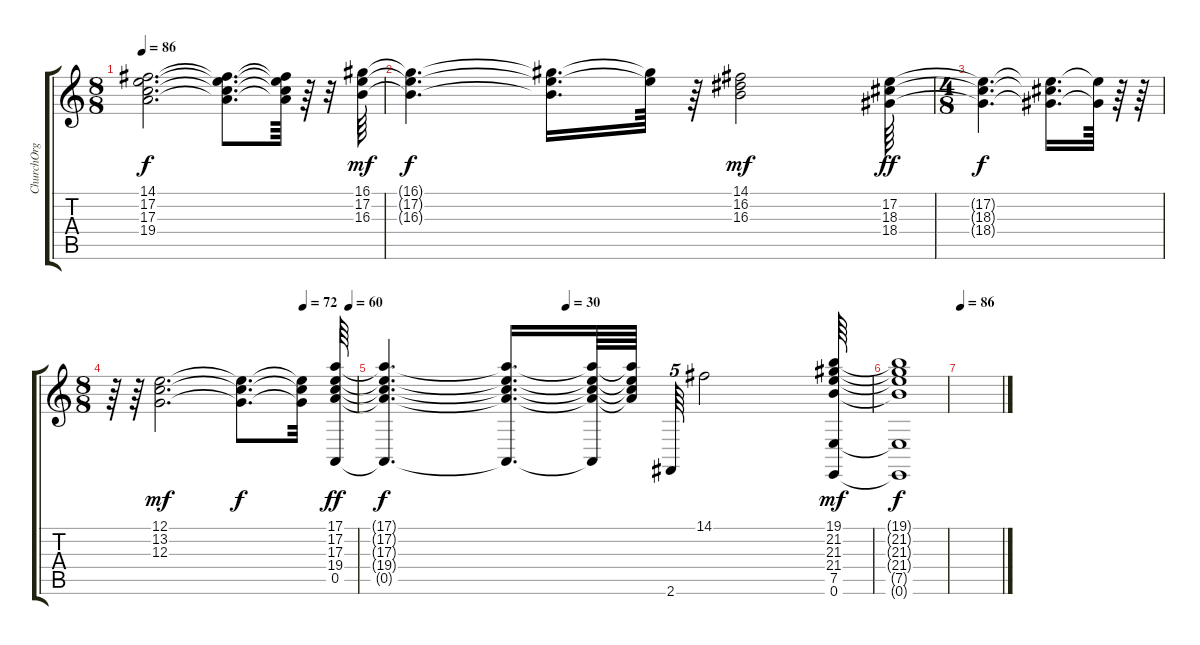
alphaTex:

\track ("ChurchOrg" "ChurchOrg") {instrument churchorgan}
\staff {score tabs}
\tuning (E4 B3 G3 D3 A2 E2) {hide}
\ts (8 8)
\tempo 86
\clef g2
\ks c
(14.1{t} 17.2{t} 17.3{t} 19.4{t}).2{d dy f} (14.1{t} 17.2{t} 17.3{t} 19.4{t}).8{d} (14.1{t} 17.2{t} 17.3{t} 19.4{t}).64 r.64 r.32 (16.1 17.2 16.3).64{dy mf volume 11} |
(16.1{t} 17.2{t} 16.3{t}).4{d dy f} (16.1{t} 17.2{t} 16.3{t}).16{d} (16.1{t} 17.2{t}).64 r.64 (14.1 16.2 16.3).2{dy mf volume 11} (17.2 18.3 18.4).64{dy ff} |
\ts (4 8)
(17.2{t} 18.3{t} 18.4{t}).4{d dy f} (17.2{t} 18.3{t} 18.4{t}).16{d} (17.2{t} 18.4{t}).64 r.64 r.64 |
\ts (8 8)
\tempo (72 0.78125)
\tempo (60 0.96875)
r.64 r.64 (12.1 13.2 12.3).2{d dy mf volume 11} (12.1{t} 13.2{t} 12.3{t}).8{d dy f} (12.1{t} 13.2{t} 12.3{t}).32 (17.1 17.2 17.3 19.4 0.5).64{dy ff volume 11} |
\tempo (30 0.375)
(17.1{t} 17.2{t} 17.3{t} 19.4{t} 0.5{t}).4{d dy f} (17.1{t} 17.2{t} 17.3{t} 19.4{t} 0.5{t}).16{d} (17.1{t} 17.2{t} 17.3{t} 19.4{t} 0.5{t}).64 (17.1{t} 17.2{t} 17.3{t} 19.4{t}).64 2.6.64{tu (5 4)} 14.1.2 (19.1 21.2 21.3 21.4 7.5 0.6).64{dy mf volume 11} |
(19.1{t} 21.2{t} 21.3{t} 21.4{t} 7.5{t} 0.6{t}).1{dy f} |
\tempo 86
